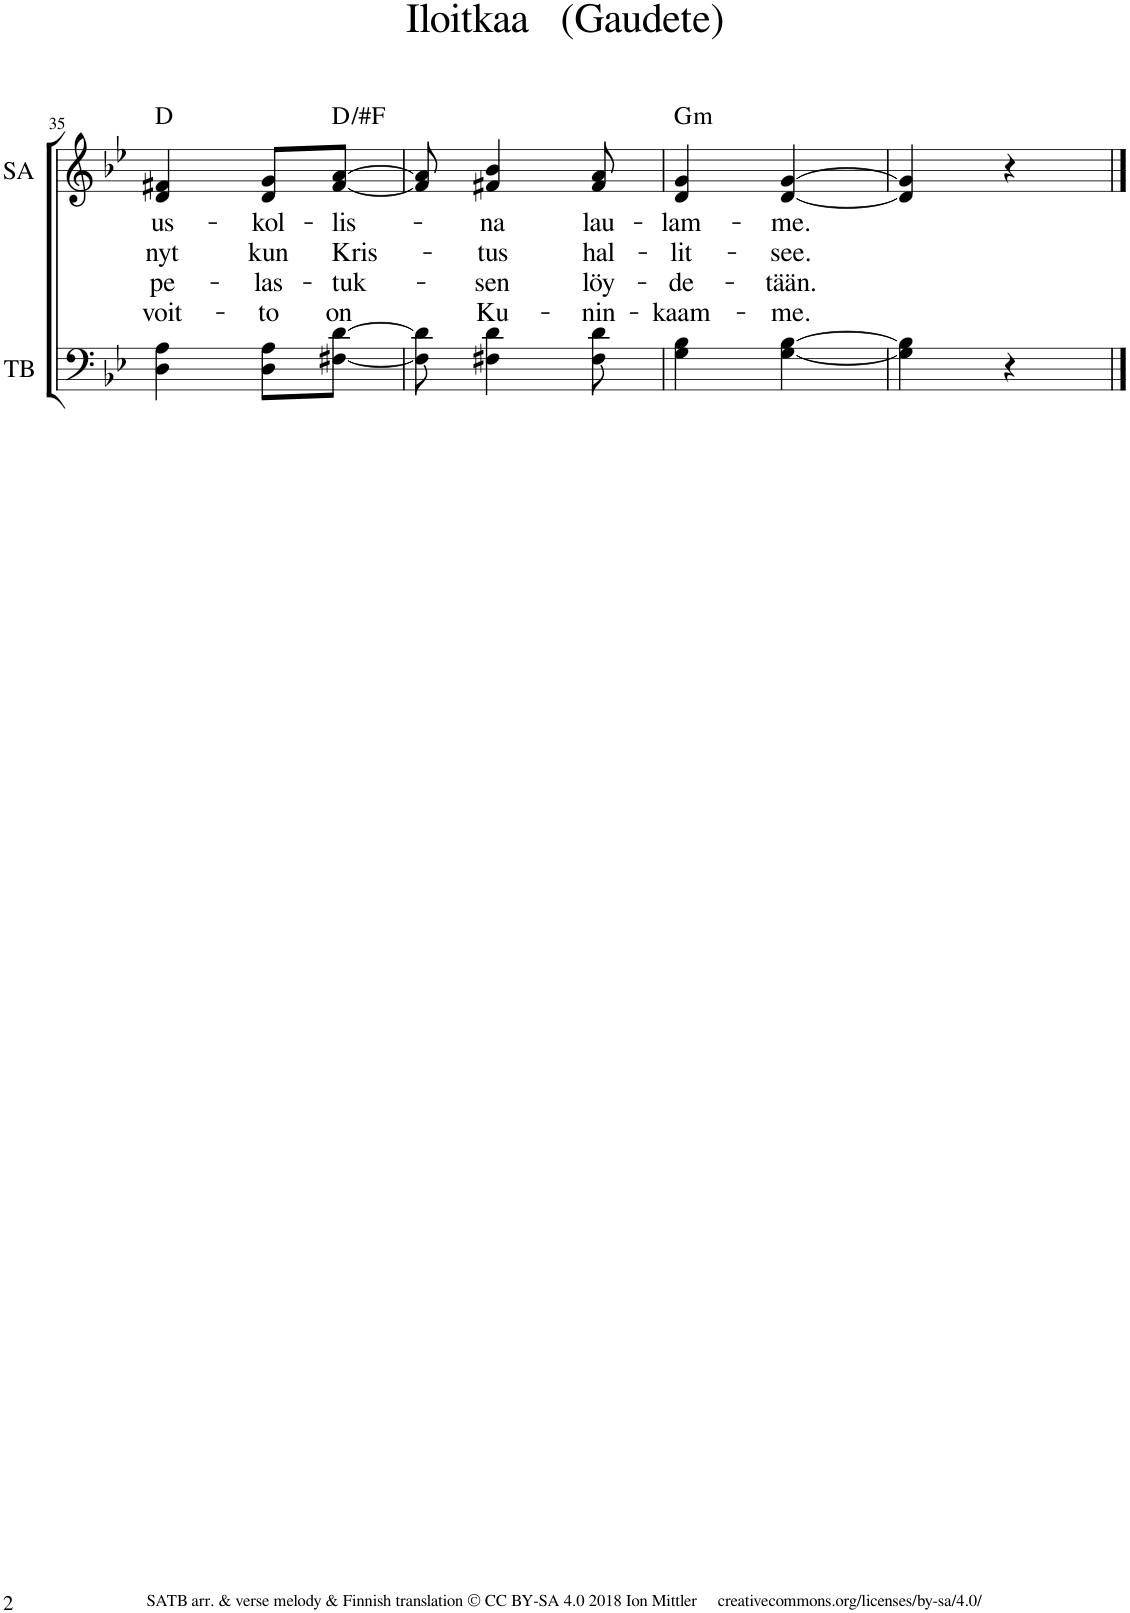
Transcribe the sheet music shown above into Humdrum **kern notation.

**kern	**kern	**text	**text	**text	**text	**harte
*part2	*part1	*part1	*part1	*part1	*part1	*part1
*staff2	*staff1	*staff1	*staff1	*staff1	*staff1	*
*I"Tenor &amp; Bass	*I"Soprano &amp; Alto	*	*	*	*	*
*I'TB	*I'SA	*	*	*	*	*
!!LO:PB:g=z
*clefF4	*clefG2	*	*	*	*	*
*k[b-e-]	*k[b-e-]	*	*	*	*	*
*M2/4	*M2/4	*	*	*	*	*
=35	=35	=35	=35	=35	=35	=35
!	!	!LO:LY:b	!LO:LY:b	!LO:LY:b	!LO:LY:b	!
4D\ 4A\	4d/ 4f#X/	us-	nyt	pe-	voit-	D:maj
!	!	!LO:LY:b	!LO:LY:b	!LO:LY:b	!LO:LY:b	!
8D\ 8A\L	8d/ 8g/L	-kol-	kun	-las-	-to	.
!	!	!LO:LY:b	!LO:LY:b	!LO:LY:b	!LO:LY:b	!
[8F#X\ [8d\J	[8f#/ [8a/J	-lis-	Kris-	-tuk-	on	D:maj
=36	=36	=36	=36	=36	=36	=36
8F#\] 8d\]	8f#/] 8a/]	.	.	.	.	.
!	!	!LO:LY:b	!LO:LY:b	!LO:LY:b	!LO:LY:b	!
4F#X\ 4d\	4f#X/ 4b-/	-na	-tus	-sen	Ku-	.
!	!	!LO:LY:b	!LO:LY:b	!LO:LY:b	!LO:LY:b	!
8F#\ 8d\	8f#/ 8a/	lau-	hal-	löy-	-nin-	.
=37	=37	=37	=37	=37	=37	=37
!	!	!LO:LY:b	!LO:LY:b	!LO:LY:b	!LO:LY:b	!LO:H:kt=m
4G\ 4B-\	4d/ 4g/	-lam-	-lit-	-de-	-kaam-	G:min
!	!	!LO:LY:b	!LO:LY:b	!LO:LY:b	!LO:LY:b	!
[4G\ [4B-\	[4d/ [4g/	-me.	-see.	-tään.	-me.	.
=38	=38	=38	=38	=38	=38	=38
4G\] 4B-\]	4d/] 4g/]	.	.	.	.	.
4r	4r	.	.	.	.	.
==	==	==	==	==	==	==
*-	*-	*-	*-	*-	*-	*-
